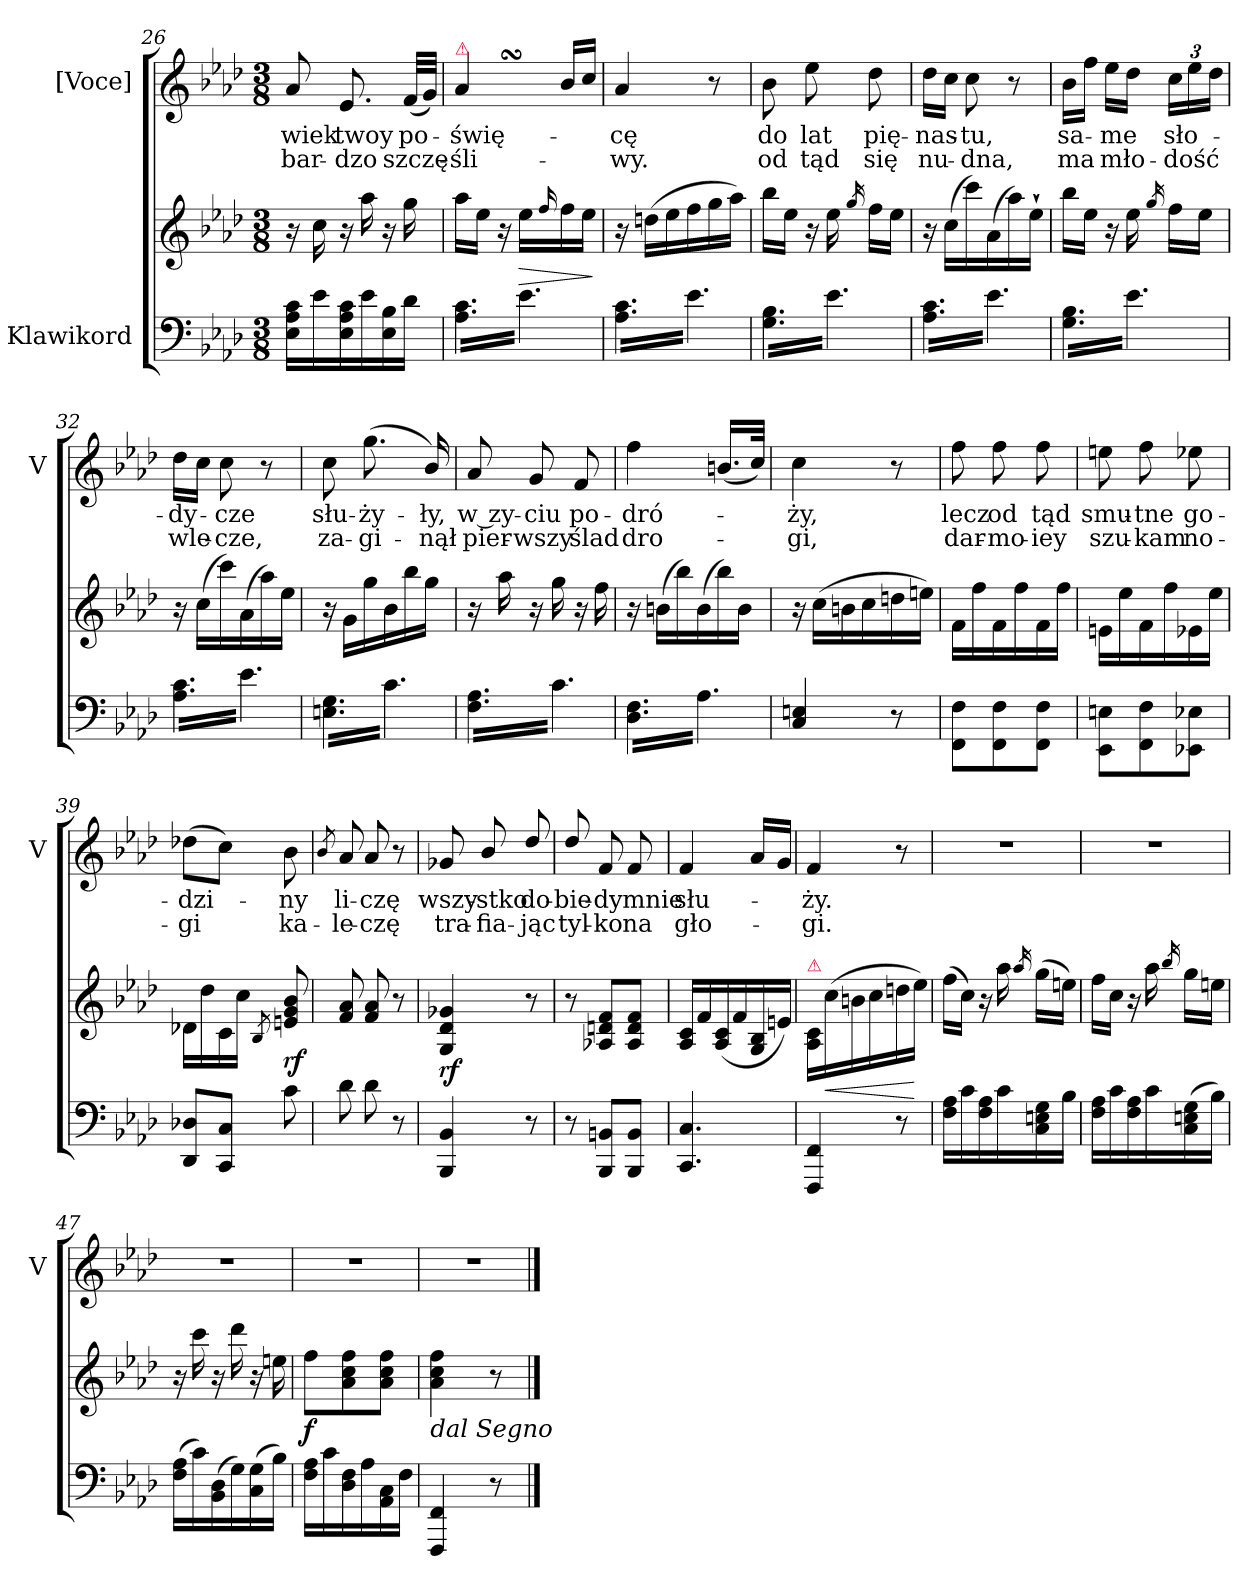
**kern	**kern	**dynam	**kern	**text	**text
*part2	*part2	*part2	*part1	*part1	*part1
*staff3	*staff2	*staff2/3	*staff1	*staff1	*staff1
*I"Klawikord	*	*	*I"[Voce]	*	*
*	*	*	*I'V	*	*
*clefF4	*clefG2	*	*clefG2	*	*
*k[b-e-a-d-]	*k[b-e-a-d-]	*	*k[b-e-a-d-]	*	*
*f:	*f:	*	*f:	*	*
*M3/8	*M3/8	*	*M3/8	*	*
=26	=26	=26	=26	=26	=26
16E-\ 16A-\ 16c\LL	16r	.	8a-/	wiek	bar-
16e-\	16cc\	.	.	.	.
16E-\ 16A-\ 16c\	16r	.	8.e-/	twoy	-dzo
16e-\	16aa-\	.	.	.	.
16E-\ 16B-\	16r	.	.	.	.
16d-\JJ	16gg\	.	(32f/LLL	po-	szczę-
.	.	.	32g/JJJ)	.	.
=27	=27	=27	=27	=27	=27
!	!	!	!LO:TX:a:color=crimson:t=⚠	!	!
*tremolo	*	*	*	*	*
(16A-\ 16c\LL	16aa-\LL	.	4a-SSs/	-świę-	-śli-
16e-\)	16ee-\JJ	.	.	.	.
16A-\ 16c\	16r	.	.	.	.
16e-\)	16ee-\LL	>	.	.	.
.	16qqff/	.	.	.	.
16A-\ 16c\	16ff\	.	16b-/LL	.	.
16e-\)JJ	16ee-\JJ	.	16cc/JJ	.	.
.	.	]	.	.	.
=28	=28	=28	=28	=28	=28
(16A-\ 16c\LL	16r	.	4a-/	-cę	-wy.
16e-\)	(16ddn\LL	.	.	.	.
16A-\ 16c\	16ee-\	.	.	.	.
16e-\)	16ff\	.	.	.	.
16A-\ 16c\	16gg\	.	8r	.	.
16e-\)JJ	16aa-\JJ)	.	.	.	.
=29	=29	=29	=29	=29	=29
(16G\ 16B-\LL	16bb-\LL	.	8b-\	do	od
16e-\)	16ee-\JJ	.	.	.	.
16G\ 16B-\	16r	.	8ee-\	lat	tąd
16e-\)	16ee-\	.	.	.	.
.	16qgg/	.	.	.	.
16G\ 16B-\	16ff\LL	.	8dd-\	pię-	się
16e-\)JJ	16ee-\JJ	.	.	.	.
=30	=30	=30	=30	=30	=30
(16A-\ 16c\LL	16r	.	16dd-\LL	-nas-	nu-
16e-\)	(16cc\LL	.	16cc\JJ	.	.
16A-\ 16c\	16ccc\)	.	8cc\	-tu,	-dna,
16e-\)	(16a-\	.	.	.	.
16A-\ 16c\	16aa-\)	.	8r	.	.
16e-\)JJ	16ee-`\JJ	.	.	.	.
=31	=31	=31	=31	=31	=31
(16G\ 16B-\LL	16bb-\LL	.	16b-\LL	sa-	ma
16e-\)	16ee-\JJ	.	16ff\JJ	.	.
16G\ 16B-\	16r	.	16ee-\LL	-me	mło-
16e-\)	16ee-\	.	16dd-\JJ	.	.
.	16qgg/	.	.	.	.
16G\ 16B-\	16ff\LL	.	24cc\LL	sło-	-dość
.	.	.	24ee-\	.	.
16e-\)JJ	16ee-\JJ	.	.	.	.
.	.	.	24dd-\JJ	.	.
=32	=32	=32	=32	=32	=32
(16A-\ 16c\LL	16r	.	16dd-\LL	-dy-	wle-
16e-\)	(16cc\LL	.	16cc\JJ	.	.
16A-\ 16c\	16ccc\)	.	8cc\	-cze	-cze,
16e-\)	(16a-\	.	.	.	.
16A-\ 16c\	16aa-\)	.	8r	.	.
16e-\)JJ	16ee-\JJ	.	.	.	.
=33	=33	=33	=33	=33	=33
(16En\ 16G\LL	16r	.	8cc\	słu-	za-
16c\)	16g\LL	.	.	.	.
16En\ 16G\	16gg\	.	(8.gg\	-ży-	-gi-
16c\)	16b-\	.	.	.	.
16En\ 16G\	16bb-\	.	.	.	.
16c\)JJ	16gg\JJ	.	16b-/)	-ły,	-nął
=34	=34	=34	=34	=34	=34
(16F\ 16A-\LL	16r	.	8a-/	w zy-	pier-
16c\)	16aa-\	.	.	.	.
16F\ 16A-\	16r	.	8g/	-ciu	-wszy
16c\)	16gg\	.	.	.	.
16F\ 16A-\	16r	.	8f/	po-	ślad
16c\)JJ	16ff\	.	.	.	.
=35	=35	=35	=35	=35	=35
(16D-\ 16F\LL	16r	.	4ff\	-dró-	dro-
16A-\)	(16bn\LL	.	.	.	.
16D-\ 16F\	16bb-\)	.	.	.	.
16A-\)	(16b\	.	.	.	.
16D-\ 16F\	16bb-\)	.	(>16.bn/LL	.	.
16A-\)JJ	16b\JJ	.	.	.	.
*Xtremolo	*	*	*	*	*
.	.	.	32cc/JJk)	.	.
=36	=36	=36	=36	=36	=36
4C/ 4En/	16r	.	4cc\	-ży,	-gi,
.	(16cc\LL	.	.	.	.
.	16bn\	.	.	.	.
.	16cc\	.	.	.	.
8r	16ddn\	.	8r	.	.
.	16een\JJ)	.	.	.	.
=37	=37	=37	=37	=37	=37
8FF\ 8F\L	16f\LL	.	8ff\	lecz	dar-
.	16ff\	.	.	.	.
8FF\ 8F\	16f\	.	8ff\	od	-mo-
.	16ff\	.	.	.	.
8FF\ 8F\J	16f\	.	8ff\	tąd	-iey
.	16ff\JJ	.	.	.	.
=38	=38	=38	=38	=38	=38
8EE-\ 8En\L	16en\LL	.	8een\	smu-	szu-
.	16ee-\	.	.	.	.
8FF\ 8F\	16f\	.	8ff\	-tne	-kam
.	16ff\	.	.	.	.
8EE-X\ 8E-X\J	16e-X\	.	8ee-X\	go-	no-
.	16ee-\JJ	.	.	.	.
=39	=39	=39	=39	=39	=39
8DD-/ 8D-X/L	16d-X\LL	.	(8dd-X\L	-dzi-	-gi
.	16dd-\	.	.	.	.
8CC/ 8C/J	16c\	.	8cc\J)	.	.
.	16cc\JJ	.	.	.	.
.	8qB-/	.	.	.	.
8c\	8en/ 8g/ 8b-/	rf	8b-\	-ny	ka-
=40	=40	=40	=40	=40	=40
.	.	.	8qb-/	.	.
8d-\	8f/ 8a-/	.	8a-/	li-	-le-
8d-\	8f/ 8a-/	.	8a-/	-czę	-czę
8r	8r	.	8r	.	.
=41	=41	=41	=41	=41	=41
4BBB-/ 4BB-/	4G/ 4d-/ 4g-X/	rf	8g-X/	wszy-	tra-
.	.	.	8b-/	-stko	-fia-
8r	8r	.	8dd-/	do-	-jąc
=42	=42	=42	=42	=42	=42
8r	8r	.	8dd-/	-bie-	tyl-
8BBB-/ 8BBn/L	8A-X/ 8dn/ 8f/L	.	8f/	-dy	-ko
8BBB-/ 8BB/J	8A-/ 8d/ 8f/J	.	8f/	mnie	na
=43	=43	=43	=43	=43	=43
4.CC/ 4.C/	16A-/ 16c/LL	.	4f/	słu-	gło-
.	16f/	.	.	.	.
.	(16A-/ 16c/	.	.	.	.
.	16f/	.	.	.	.
.	16G/ 16B-/	.	16a-/LL	.	.
.	16en/JJ)	.	16g/JJ	.	.
=44	=44	=44	=44	=44	=44
!	!LO:TX:a:color=crimson:t=⚠	!	!	!	!
4FFF/ 4FF/	16A-/ 16c/LL	.	4f/	-ży.	-gi.
.	(16cc\	<	.	.	.
.	16bn\	.	.	.	.
.	16cc\	.	.	.	.
8r	16ddn\	.	8r	.	.
.	16ee-\JJ)	[	.	.	.
=45	=45	=45	=45	=45	=45
16F\ 16A-\LL	(16ff\LL	.	4.r	.	.
16c\	16cc\JJ)	.	.	.	.
16F\ 16A-\	16r	.	.	.	.
16c\	16aa-\	.	.	.	.
.	16qaa-/	.	.	.	.
16C\ 16En\ 16G\	(16gg\LL	.	.	.	.
16B-\JJ	16een\JJ)	.	.	.	.
=46	=46	=46	=46	=46	=46
16F\ 16A-\LL	16ff\LL	.	4.r	.	.
16c\	16cc\JJ	.	.	.	.
16F\ 16A-\	16r	.	.	.	.
16c\	16aa-\	.	.	.	.
.	16qbb-/	.	.	.	.
(16C\ 16En\ 16G\	16gg\LL	.	.	.	.
16B-\JJ)	16een\JJ	.	.	.	.
=47	=47	=47	=47	=47	=47
(16F\ 16A-\LL	16r	.	4.r	.	.
16c\)	16ccc\	.	.	.	.
(16BB-\ 16D-\	16r	.	.	.	.
16G\)	16ddd-\	.	.	.	.
(16C\ 16G\	16r	.	.	.	.
16B-\JJ)	16een\	.	.	.	.
=48	=48	=48	=48	=48	=48
16F\ 16A-\LL	8ff\L	f	4.r	.	.
16c\	.	.	.	.	.
16D-\ 16F\	8a-\ 8cc\ 8ff\	.	.	.	.
16A-\	.	.	.	.	.
16AA-\ 16C\	8a-\ 8cc\ 8ff\J	.	.	.	.
16F\JJ	.	.	.	.	.
=49	=49	=49	=49	=49	=49
!	!LO:TX:b:i:t=dal Segno	!	!	!	!
4FFF/ 4FF/	4a-\ 4cc\ 4ff\	.	4.r	.	.
8r	8r	.	.	.	.
==	==	==	==	==	==
*-	*-	*-	*-	*-	*-
